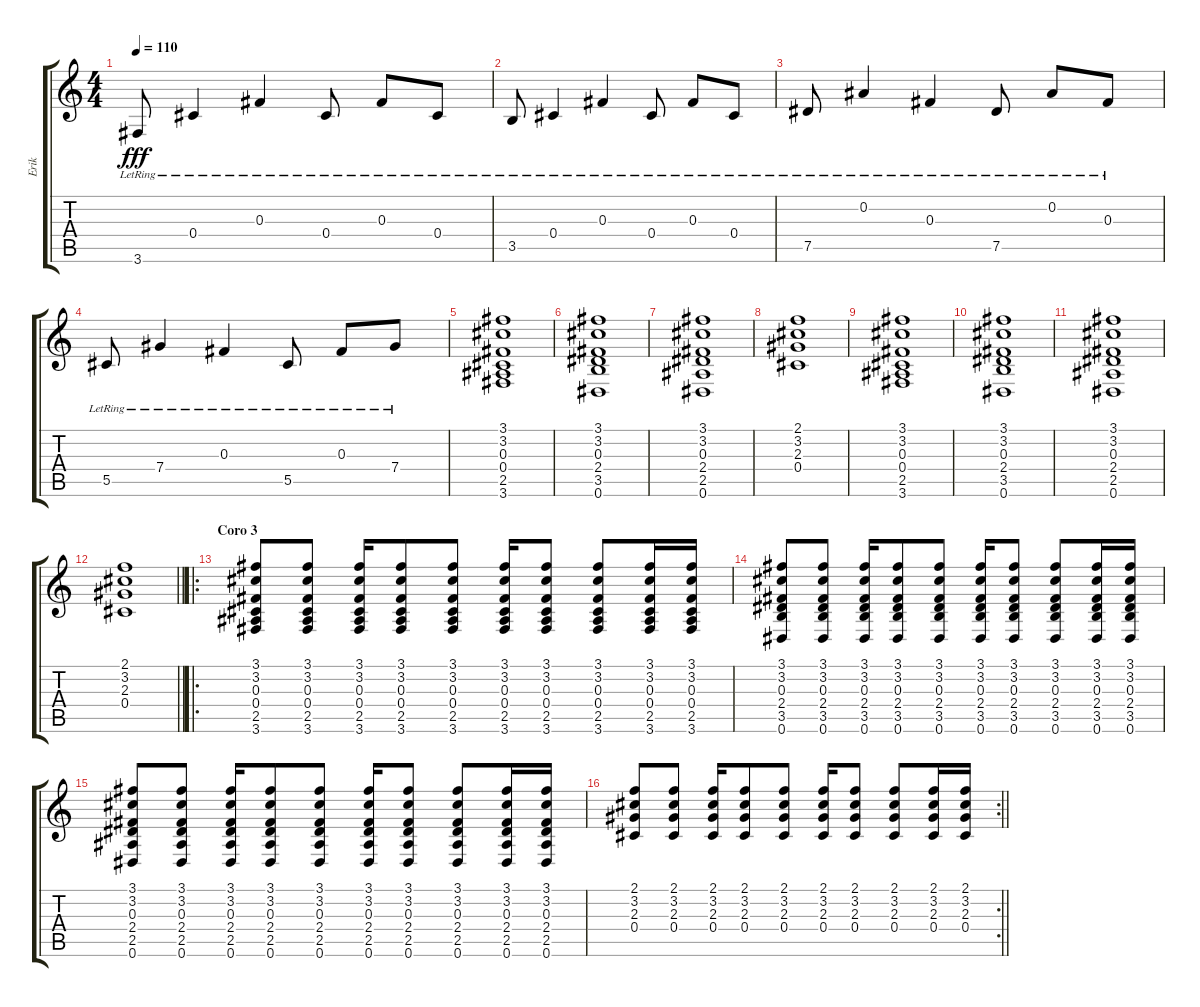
\track ("Erik" "Erik") {instrument acousticguitarsteel}
\staff {score tabs}
\tuning (Eb4 Bb3 Gb3 Db3 Ab2 Eb2) {hide}
\ts (4 4)
\tempo 110
\clef g2
\ks c
3.6{lr}.8{dy fff} 0.4{lr}.4 0.3{lr}.4 0.4{lr}.8 0.3{lr}.8 0.4{lr}.8 |
3.5{lr}.8 0.4{lr}.4 0.3{lr}.4 0.4{lr}.8 0.3{lr}.8 0.4{lr}.8 |
7.5{lr}.8 0.2{lr}.4 0.3{lr}.4 7.5{lr}.8 0.2{lr}.8 0.3{lr}.8 |
5.5{lr}.8 7.4{lr}.4 0.3{lr}.4 5.5{lr}.8 0.3{lr}.8 7.4{lr}.8 |
(3.1 3.2 0.3 0.4 2.5 3.6).1 |
(3.1 3.2 0.3 2.4 3.5 0.6).1 |
(3.1 3.2 0.3 2.4 2.5 0.6).1 |
(2.1 3.2 2.3 0.4).1 |
(3.1 3.2 0.3 0.4 2.5 3.6).1 |
(3.1 3.2 0.3 2.4 3.5 0.6).1 |
(3.1 3.2 0.3 2.4 2.5 0.6).1 |
\barLineRight lightlight
(2.1 3.2 2.3 0.4).1 |
\ro
\section ("" "Coro 3")
(3.1 3.2 0.3 0.4 2.5 3.6).8 (3.1 3.2 0.3 0.4 2.5 3.6).8 (3.1 3.2 0.3 0.4 2.5 3.6).16 (3.1 3.2 0.3 0.4 2.5 3.6).8 (3.1 3.2 0.3 0.4 2.5 3.6).8 (3.1 3.2 0.3 0.4 2.5 3.6).16 (3.1 3.2 0.3 0.4 2.5 3.6).8 (3.1 3.2 0.3 0.4 2.5 3.6).8 (3.1 3.2 0.3 0.4 2.5 3.6).16 (3.1 3.2 0.3 0.4 2.5 3.6).16 |
(3.1 3.2 0.3 2.4 3.5 0.6).8 (3.1 3.2 0.3 2.4 3.5 0.6).8 (3.1 3.2 0.3 2.4 3.5 0.6).16 (3.1 3.2 0.3 2.4 3.5 0.6).8 (3.1 3.2 0.3 2.4 3.5 0.6).8 (3.1 3.2 0.3 2.4 3.5 0.6).16 (3.1 3.2 0.3 2.4 3.5 0.6).8 (3.1 3.2 0.3 2.4 3.5 0.6).8 (3.1 3.2 0.3 2.4 3.5 0.6).16 (3.1 3.2 0.3 2.4 3.5 0.6).16 |
(3.1 3.2 0.3 2.4 2.5 0.6).8 (3.1 3.2 0.3 2.4 2.5 0.6).8 (3.1 3.2 0.3 2.4 2.5 0.6).16 (3.1 3.2 0.3 2.4 2.5 0.6).8 (3.1 3.2 0.3 2.4 2.5 0.6).8 (3.1 3.2 0.3 2.4 2.5 0.6).16 (3.1 3.2 0.3 2.4 2.5 0.6).8 (3.1 3.2 0.3 2.4 2.5 0.6).8 (3.1 3.2 0.3 2.4 2.5 0.6).16 (3.1 3.2 0.3 2.4 2.5 0.6).16 |
\rc 2
\barLineRight lightlight
(2.1 3.2 2.3 0.4).8 (2.1 3.2 2.3 0.4).8 (2.1 3.2 2.3 0.4).16 (2.1 3.2 2.3 0.4).8 (2.1 3.2 2.3 0.4).8 (2.1 3.2 2.3 0.4).16 (2.1 3.2 2.3 0.4).8 (2.1 3.2 2.3 0.4).8 (2.1 3.2 2.3 0.4).16 (2.1 3.2 2.3 0.4).16
